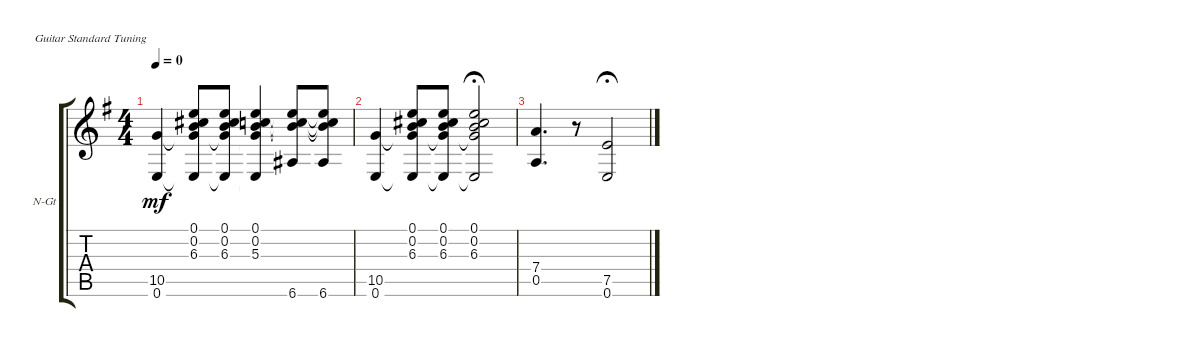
\bracketExtendMode groupsimilarinstruments
\firstSystemTrackNameOrientation horizontal
\otherSystemsTrackNameOrientation horizontal
\track ("Classical guitar" "N-Gt") {instrument acousticguitarnylon}
\staff {score tabs}
\tuning (E4 B3 G3 D3 A2 E2)
\ts (4 4)
\tempo 0
\clef g2
\ks eminor
(10.5 0.6).4{dy mf} (0.1 6.3 0.2 10.5{t} 0.6{t}).8 (0.1 6.3 0.2 10.5{t} 0.6{t}).8 (0.1 5.3 0.2 10.5{t} 0.6{t}).4 (0.1{t} 5.3{t} 0.2{t} 6.6).8 (0.1{t} 5.3{t} 0.2{t} 6.6).8 |
(10.5 0.6).4 (0.1 6.3 0.2 10.5{t} 0.6{t}).8 (0.1 6.3 0.2 10.5{t} 0.6{t}).8 (0.1 6.3 0.2 10.5{t} 0.6{t}).2{fermata (medium 1)} |
(7.4 0.5).4{d} r.8 (7.5 0.6).2{fermata (medium 1)}
